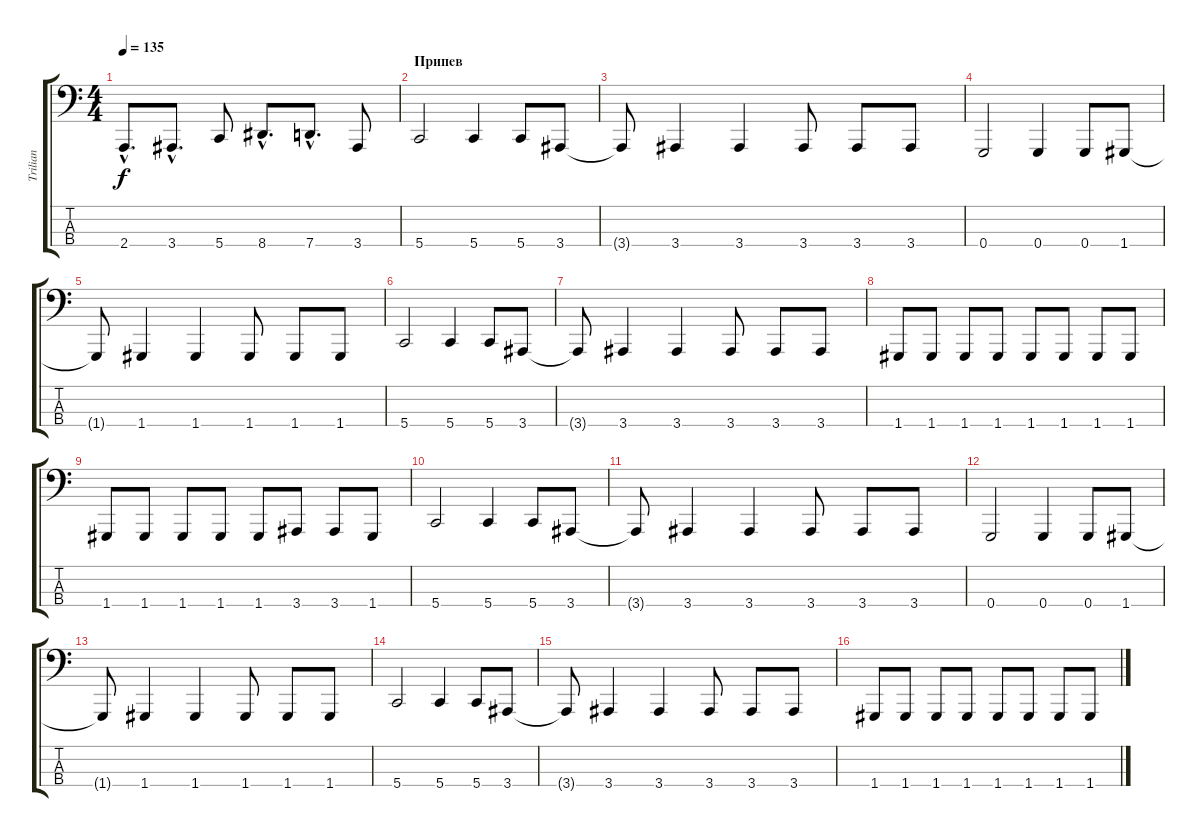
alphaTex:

\track ("Trilian" "Trilian") {instrument electricbasspick}
\staff {score tabs}
\tuning (C2 G1 D1 G0) {hide}
\ts (4 4)
\tempo 135
\clef f4
\ks c
2.4{hac}.8{d dy f} 3.4{hac}.8{d} 5.4.8 8.4{hac}.8{d} 7.4{hac}.8{d} 3.4.8 |
\section ("" "Припев")
5.4.2 5.4.4 5.4.8 3.4.8 |
3.4{t}.8 3.4.4 3.4.4 3.4.8 3.4.8 3.4.8 |
0.4.2 0.4.4 0.4.8 1.4.8 |
1.4{t}.8 1.4.4 1.4.4 1.4.8 1.4.8 1.4.8 |
5.4.2 5.4.4 5.4.8 3.4.8 |
3.4{t}.8 3.4.4 3.4.4 3.4.8 3.4.8 3.4.8 |
1.4.8 1.4.8 1.4.8 1.4.8 1.4.8 1.4.8 1.4.8 1.4.8 |
1.4.8 1.4.8 1.4.8 1.4.8 1.4.8 3.4.8 3.4.8 1.4.8 |
5.4.2 5.4.4 5.4.8 3.4.8 |
3.4{t}.8 3.4.4 3.4.4 3.4.8 3.4.8 3.4.8 |
0.4.2 0.4.4 0.4.8 1.4.8 |
1.4{t}.8 1.4.4 1.4.4 1.4.8 1.4.8 1.4.8 |
5.4.2 5.4.4 5.4.8 3.4.8 |
3.4{t}.8 3.4.4 3.4.4 3.4.8 3.4.8 3.4.8 |
1.4.8 1.4.8 1.4.8 1.4.8 1.4.8 1.4.8 1.4.8 1.4.8
